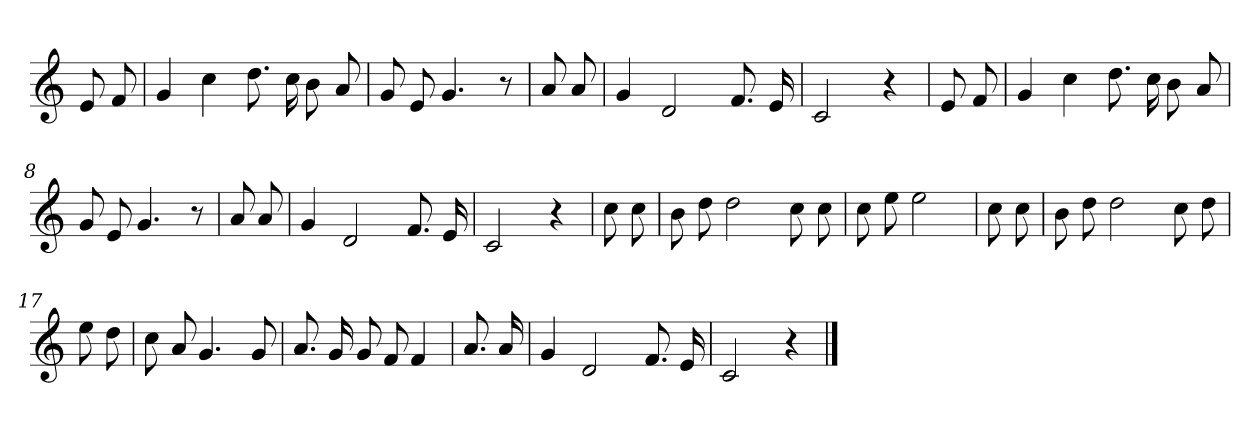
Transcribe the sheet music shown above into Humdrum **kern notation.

**kern
*part1
*staff1
*clefG2
*k[]
*C:
=
8e
8f
=1
4g
4cc
8.dd
16cc
8b
8a
=2
8g
8e
4.g
8r
=3
8a
8a
=4
4g
2d
8.f
16e
=5
2c
4r
=6
8e
8f
=7
4g
4cc
8.dd
16cc
8b
8a
=8
8g
8e
4.g
8r
=9
8a
8a
=10
4g
2d
8.f
16e
=11
2c
4r
=12
8cc
8cc
=13
8b
8dd
2dd
8cc
8cc
=14
8cc
8ee
2ee
=15
8cc
8cc
=16
8b
8dd
2dd
8cc
8dd
=17
8ee
8dd
=18
8cc
8a
4.g
8g
=19
8.a
16g
8g
8f
4f
=20
8.a
16a
=21
4g
2d
8.f
16e
=22
2c
4r
==
*-
